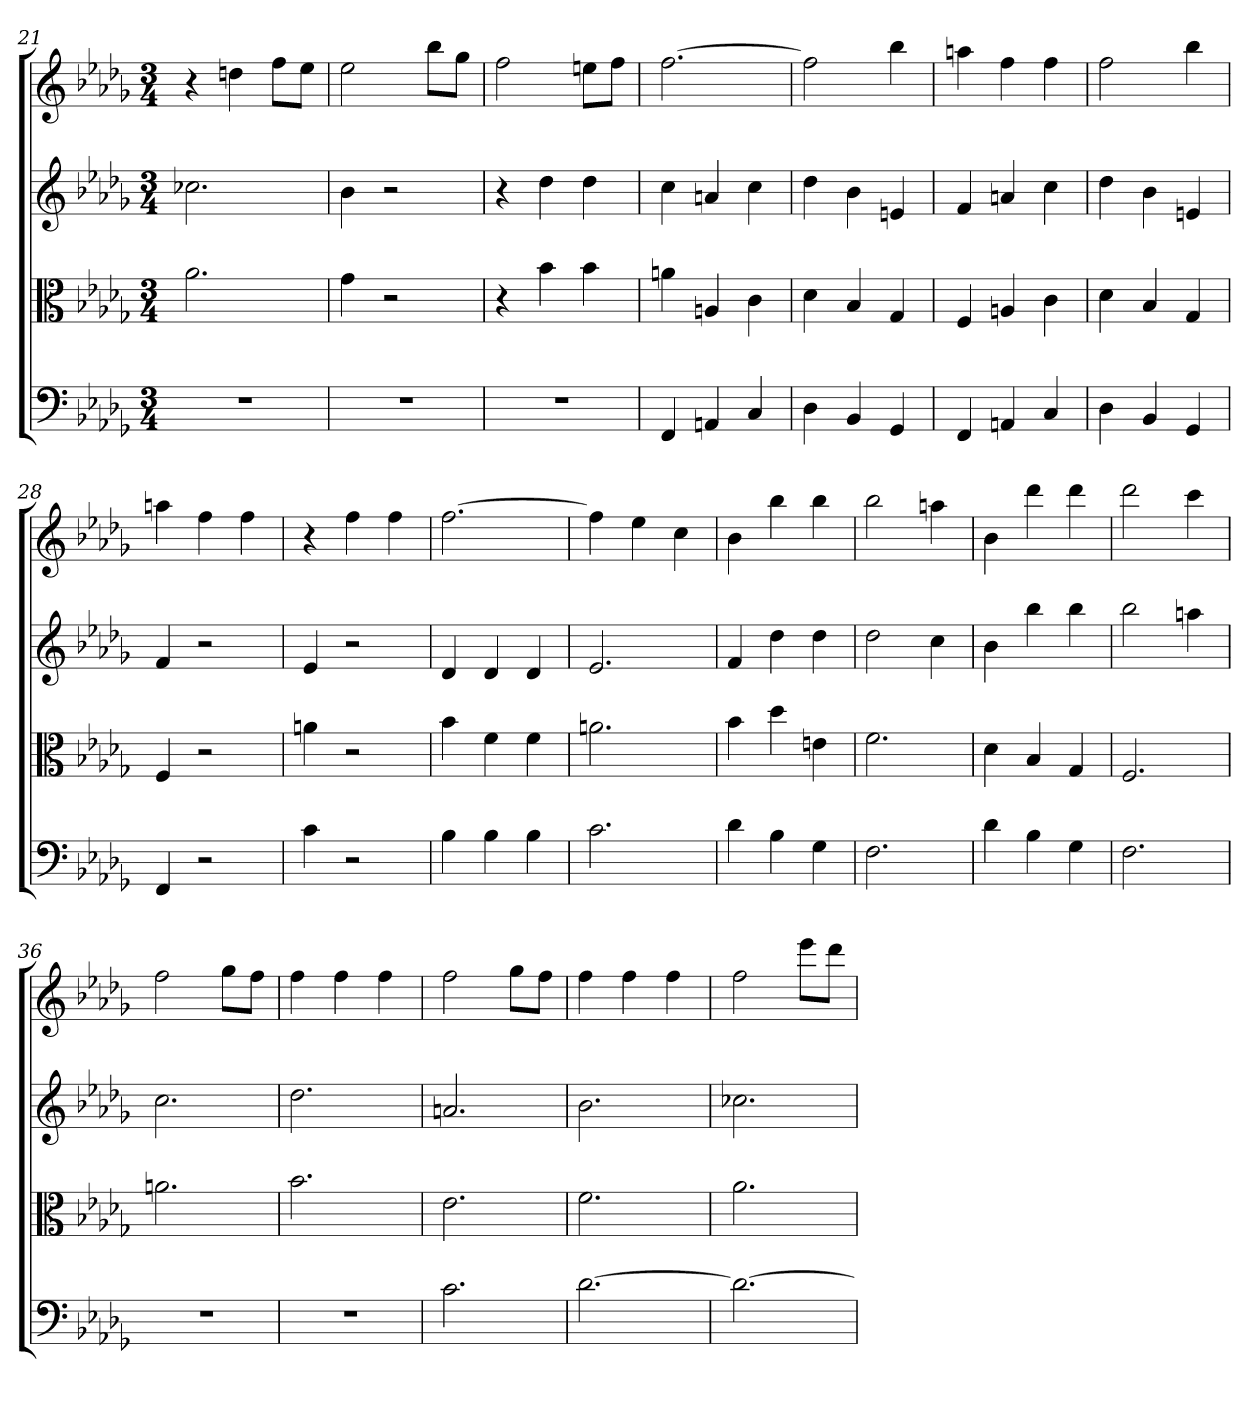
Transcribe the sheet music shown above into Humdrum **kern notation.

**kern	**kern	**kern	**kern
*part4	*part3	*part2	*part1
*staff4	*staff3	*staff2	*staff1
*clefF4	*clefC3	*clefG2	*clefG2
*k[b-e-a-d-g-]	*k[b-e-a-d-g-]	*k[b-e-a-d-g-]	*k[b-e-a-d-g-]
*b-:	*b-:	*b-:	*b-:
*M3/4	*M3/4	*M3/4	*M3/4
=21	=21	=21	=21
2.r	2.a-	2.cc-X	4r
.	.	.	4ddn
.	.	.	8ff\L
.	.	.	8ee-\J
=22	=22	=22	=22
2.r	4g-	4b-	2ee-
.	2r	2r	.
.	.	.	8bb-\L
.	.	.	8gg-\J
=23	=23	=23	=23
2.r	4r	4r	2ff
.	4b-	4dd-	.
.	4b-	4dd-	8een\L
.	.	.	8ff\J
=24	=24	=24	=24
4FF	4an	4cc	[2.ff
4AAn	4An	4an	.
4C	4c	4cc	.
=25	=25	=25	=25
4D-	4d-	4dd-	2ff]
4BB-	4B-	4b-	.
4GG-	4G-	4en	4bb-
=26	=26	=26	=26
4FF	4F	4f	4aan
4AAn	4An	4an	4ff
4C	4c	4cc	4ff
=27	=27	=27	=27
4D-	4d-	4dd-	2ff
4BB-	4B-	4b-	.
4GG-	4G-	4en	4bb-
=28	=28	=28	=28
4FF	4F	4f	4aan
2r	2r	2r	4ff
.	.	.	4ff
=29	=29	=29	=29
4c	4an	4e-	4r
2r	2r	2r	4ff
.	.	.	4ff
=30	=30	=30	=30
4B-	4b-	4d-	[2.ff
4B-	4f	4d-	.
4B-	4f	4d-	.
=31	=31	=31	=31
2.c	2.an	2.e-	4ff]
.	.	.	4ee-
.	.	.	4cc
=32	=32	=32	=32
4d-	4b-	4f	4b-
4B-	4dd-	4dd-	4bb-
4G-	4en	4dd-	4bb-
=33	=33	=33	=33
2.F	2.f	2dd-	2bb-
.	.	4cc	4aan
=34	=34	=34	=34
4d-	4d-	4b-	4b-
4B-	4B-	4bb-	4ddd-
4G-	4G-	4bb-	4ddd-
=35	=35	=35	=35
2.F	2.F	2bb-	2ddd-
.	.	4aan	4ccc
=36	=36	=36	=36
2.r	2.an	2.cc	2ff
.	.	.	8gg-\L
.	.	.	8ff\J
=37	=37	=37	=37
2.r	2.b-	2.dd-	4ff
.	.	.	4ff
.	.	.	4ff
=38	=38	=38	=38
2.c	2.e-	2.an	2ff
.	.	.	8gg-\L
.	.	.	8ff\J
=39	=39	=39	=39
[2.d-	2.f	2.b-	4ff
.	.	.	4ff
.	.	.	4ff
=40	=40	=40	=40
2.d-_	2.a-	2.cc-X	2ff
.	.	.	8eee-\L
.	.	.	8ddd-\J
=	=	=	=
*-	*-	*-	*-
